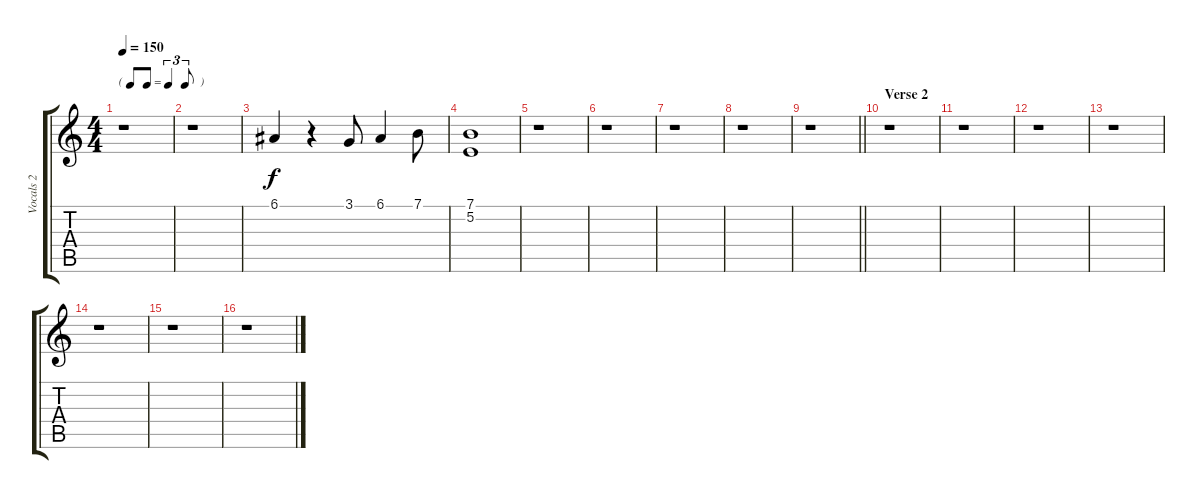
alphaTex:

\track ("Vocals 2" "Vocals 2") {instrument lead1square}
\staff {score tabs}
\tuning (E4 B3 G3 D3 A2 E2) {hide}
\ts (4 4)
\tf triplet8th
\tempo 150
\clef g2
\ks c
r.1{dy f} |
r.1 |
6.1.4 r.4 3.1.8 6.1.4 7.1.8 |
(7.1 5.2).1 |
r.1 |
r.1 |
r.1 |
r.1 |
\barLineRight lightlight
r.1 |
\section ("" "Verse 2")
r.1 |
r.1 |
r.1 |
r.1 |
r.1 |
r.1 |
r.1
